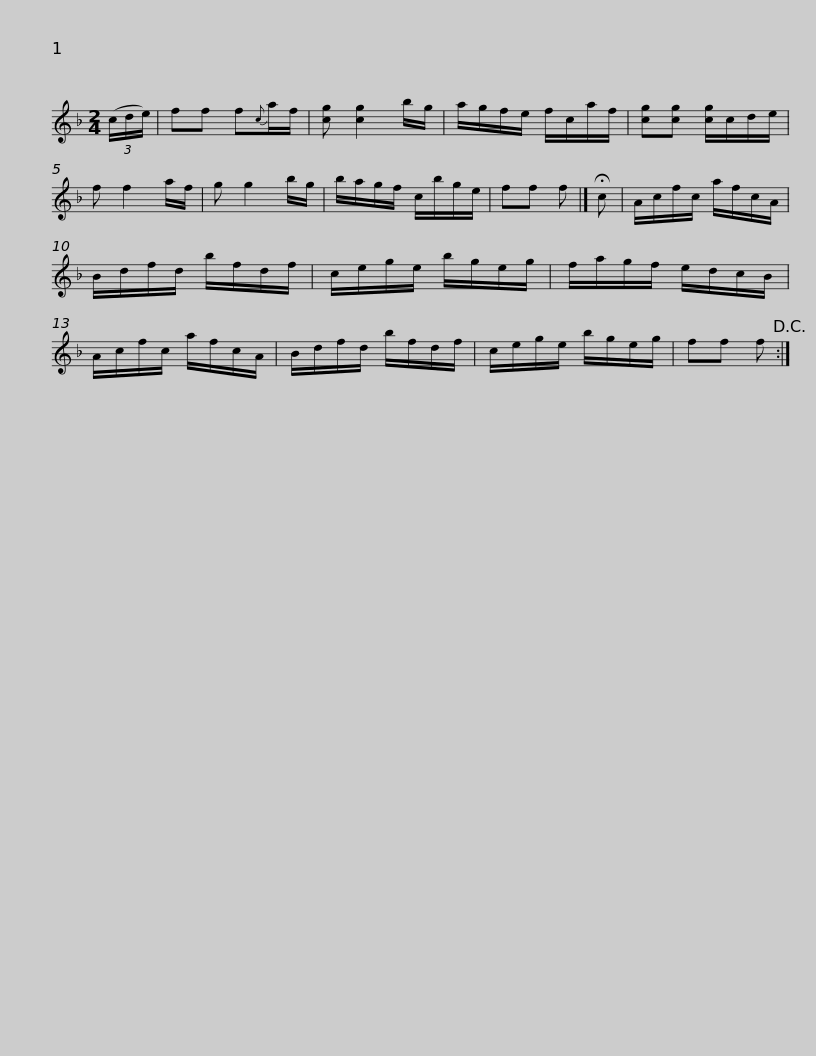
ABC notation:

X:1
L:1/8
M:2/4
I:linebreak $
K:F
V:1 treble
V:1
 (3(c/d/e/) | ff f{c}a/f/ | [cg] [cg]2 b/g/ | a/g/f/e/ f/c/a/f/ | [cg][cg] [cg]/c/d/e/ | %5
 f f2 a/f/ | g g2 b/g/ | b/a/g/f/ c/b/g/e/ |$ ff f |] !fermata!c | %10
 A/c/f/c/ a/f/c/A/ | B/d/f/d/ b/f/d/f/ | c/e/g/e/ b/g/e/g/ | f/a/g/f/ e/d/c/B/ | A/c/f/c/ a/f/c/A/ |$ %15
 B/d/f/d/ b/f/d/f/ | c/e/g/e/ b/g/e/g/ | ff f!D.C.! :| %18
